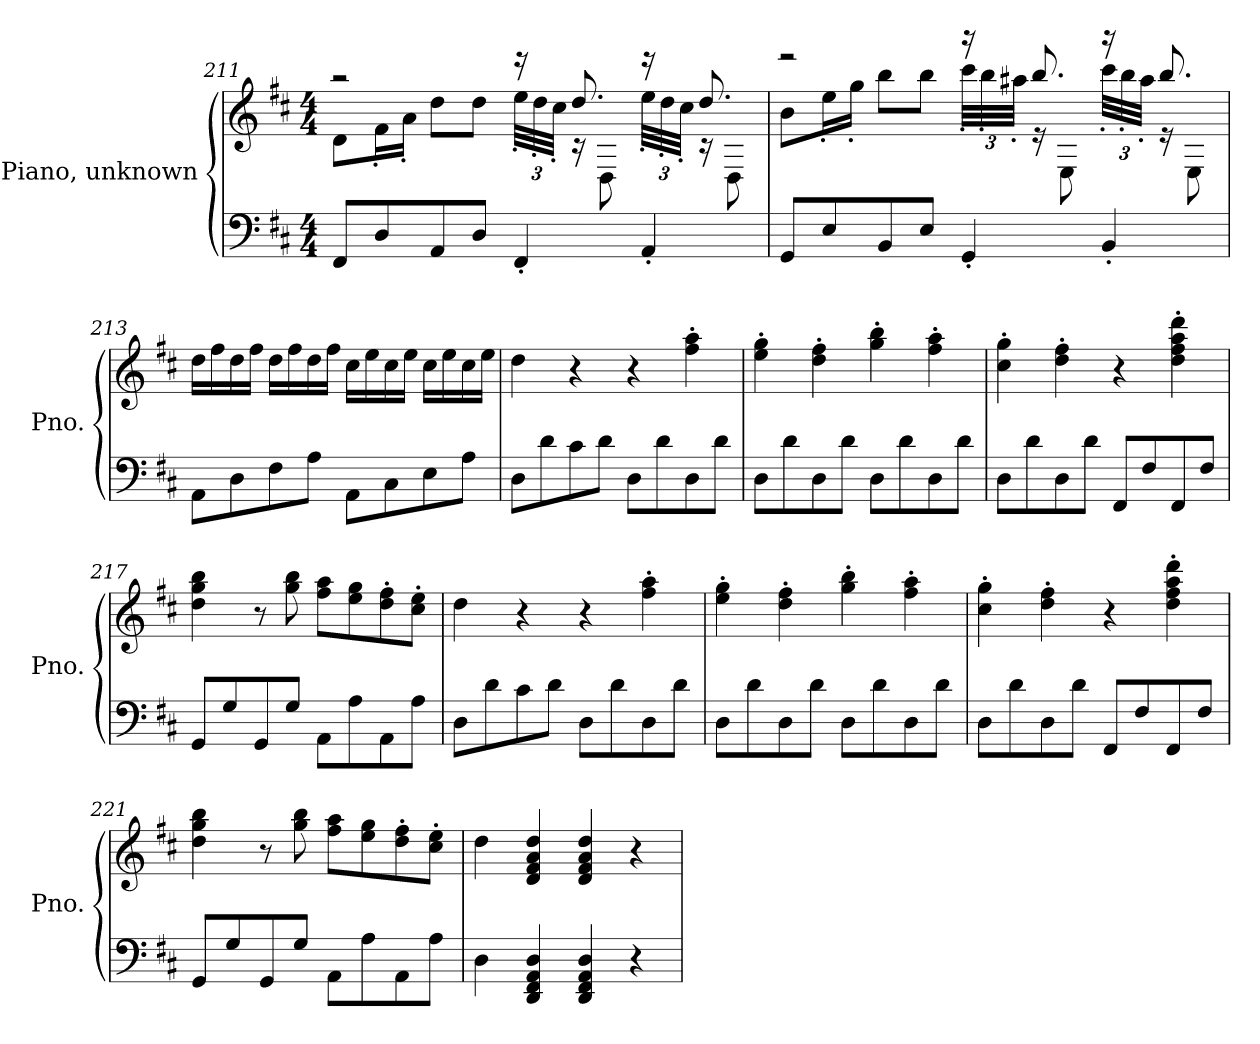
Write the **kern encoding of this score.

**kern	**kern
*part1	*part1
*staff2	*staff1
*I"Piano, unknown	*
*I'Pno.	*
*clefF4	*clefG2
*k[f#c#]	*k[f#c#]
*M4/4	*M4/4
=211	=211
*	*^
8FF#/L	2r	8d\L
8D/	.	16f#'\L
.	.	16a'\JJ
8AA/	.	8dd\L
8D/J	.	8dd\J
*	*	*Xbrackettup
4FF#'/	16r	48ee'\LLL
.	.	48dd'\
.	.	48cc#'\JJJ
.	8.dd/	16r
.	.	8D\
4AA'/	16r	48ee'\LLL
.	.	48dd'\
.	.	48cc#'\JJJ
.	8.dd/	16r
.	.	8D\
!!LO:LB:g=z	!!
=212	=212	=212
8GG/L	2r	8b\L
8E/	.	16ee'\L
.	.	16gg'\JJ
8BB/	.	8bb\L
8E/J	.	8bb\J
4GG'/	16r	48ccc#'\LLL
.	.	48bb'\
.	.	48aa#X'\JJJ
.	8.bb/	16r
.	.	8E\
4BB'/	16r	48ccc#'\LLL
.	.	48bb'\
.	.	48aa#'\JJJ
.	8.bb/	16r
.	.	8E\
*	*v	*v
=213	=213
8AA\L	16dd\LL
.	16ff#\
8D\	16dd\
.	16ff#\JJ
8F#\	16dd\LL
.	16ff#\
8A\J	16dd\
.	16ff#\JJ
8AA\L	16cc#\LL
.	16ee\
8C#\	16cc#\
.	16ee\JJ
8E\	16cc#\LL
.	16ee\
8A\J	16cc#\
.	16ee\JJ
=214	=214
8D\L	4dd\
8d\	.
8c#\	4r
8d\J	.
8D\L	4r
8d\	.
8D\	4ff#\' 4aa\'
8d\J	.
!!LO:LB:g=z
=215	=215
8D\L	4ee\' 4gg\'
8d\	.
8D\	4dd\' 4ff#\'
8d\J	.
8D\L	4gg\' 4bb\'
8d\	.
8D\	4ff#\' 4aa\'
8d\J	.
=216	=216
8D\L	4cc#\' 4gg\'
8d\	.
8D\	4dd\' 4ff#\'
8d\J	.
8FF#/L	4r
8F#/	.
8FF#/	4dd\' 4ff#\' 4aa\' 4ddd\'
8F#/J	.
=217	=217
8GG/L	4dd\ 4gg\ 4bb\
8G/	.
8GG/	8r
8G/J	8gg\ 8bb\
8AA\L	8ff#\ 8aa\L
8A\	8ee\ 8gg\
8AA\	8dd\' 8ff#\'
8A\J	8cc#\' 8ee\'J
=218	=218
8D\L	4dd\
8d\	.
8c#\	4r
8d\J	.
8D\L	4r
8d\	.
8D\	4ff#\' 4aa\'
8d\J	.
=219	=219
8D\L	4ee\' 4gg\'
8d\	.
8D\	4dd\' 4ff#\'
8d\J	.
8D\L	4gg\' 4bb\'
8d\	.
8D\	4ff#\' 4aa\'
8d\J	.
!!LO:LB:g=z
=220	=220
8D\L	4cc#\' 4gg\'
8d\	.
8D\	4dd\' 4ff#\'
8d\J	.
8FF#/L	4r
8F#/	.
8FF#/	4dd\' 4ff#\' 4aa\' 4ddd\'
8F#/J	.
=221	=221
8GG/L	4dd\ 4gg\ 4bb\
8G/	.
8GG/	8r
8G/J	8gg\ 8bb\
8AA\L	8ff#\ 8aa\L
8A\	8ee\ 8gg\
8AA\	8dd\' 8ff#\'
8A\J	8cc#\' 8ee\'J
=222	=222
4D\	4dd\
4DD/ 4FF#/ 4AA/ 4D/	4d/ 4f#/ 4a/ 4dd/
4DD/ 4FF#/ 4AA/ 4D/	4d/ 4f#/ 4a/ 4dd/
4r	4r
=	=
*-	*-
